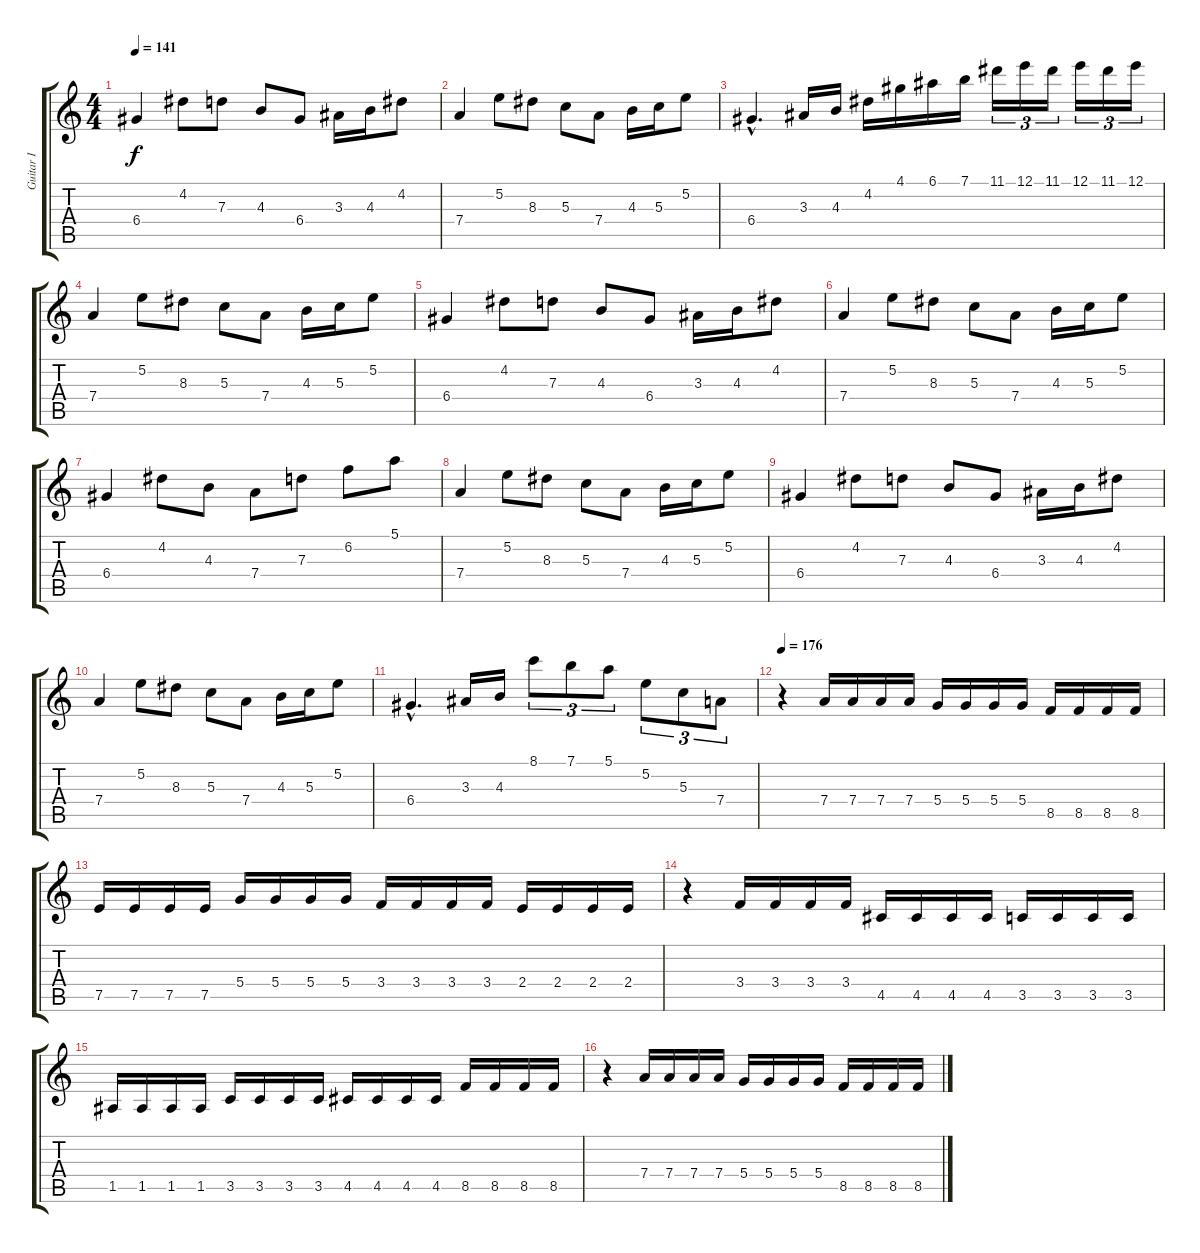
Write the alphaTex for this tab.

\track ("Guitar I" "Guitar I") {instrument distortionguitar}
\staff {score tabs}
\tuning (E4 B3 G3 D3 A2 E2) {hide}
\ts (4 4)
\tempo 141
\clef g2
\ks c
6.4.4{dy f} 4.2.8 7.3.8 4.3.8 6.4.8 3.3.16 4.3.16 4.2.8 |
7.4.4 5.2.8 8.3.8 5.3.8 7.4.8 4.3.16 5.3.16 5.2.8 |
6.4{hac}.4{d} 3.3.16 4.3.16 4.2.16 4.1.16 6.1.16 7.1.16 11.1.16{tu (3 2)} 12.1.16{tu (3 2)} 11.1.16{tu (3 2)} 12.1.16{tu (3 2)} 11.1.16{tu (3 2)} 12.1.16{tu (3 2)} |
7.4.4 5.2.8 8.3.8 5.3.8 7.4.8 4.3.16 5.3.16 5.2.8 |
6.4.4 4.2.8 7.3.8 4.3.8 6.4.8 3.3.16 4.3.16 4.2.8 |
7.4.4 5.2.8 8.3.8 5.3.8 7.4.8 4.3.16 5.3.16 5.2.8 |
6.4.4 4.2.8 4.3.8 7.4.8 7.3.8 6.2.8 5.1.8 |
7.4.4 5.2.8 8.3.8 5.3.8 7.4.8 4.3.16 5.3.16 5.2.8 |
6.4.4 4.2.8 7.3.8 4.3.8 6.4.8 3.3.16 4.3.16 4.2.8 |
7.4.4 5.2.8 8.3.8 5.3.8 7.4.8 4.3.16 5.3.16 5.2.8 |
6.4{hac}.4{d} 3.3.16 4.3.16 8.1.8{tu (3 2)} 7.1.8{tu (3 2)} 5.1.8{tu (3 2)} 5.2.8{tu (3 2)} 5.3.8{tu (3 2)} 7.4.8{tu (3 2)} |
\tempo 176
r.4 7.4.16 7.4.16 7.4.16 7.4.16 5.4.16 5.4.16 5.4.16 5.4.16 8.5.16 8.5.16 8.5.16 8.5.16 |
7.5.16 7.5.16 7.5.16 7.5.16 5.4.16 5.4.16 5.4.16 5.4.16 3.4.16 3.4.16 3.4.16 3.4.16 2.4.16 2.4.16 2.4.16 2.4.16 |
r.4 3.4.16 3.4.16 3.4.16 3.4.16 4.5.16 4.5.16 4.5.16 4.5.16 3.5.16 3.5.16 3.5.16 3.5.16 |
1.5.16 1.5.16 1.5.16 1.5.16 3.5.16 3.5.16 3.5.16 3.5.16 4.5.16 4.5.16 4.5.16 4.5.16 8.5.16 8.5.16 8.5.16 8.5.16 |
r.4 7.4.16 7.4.16 7.4.16 7.4.16 5.4.16 5.4.16 5.4.16 5.4.16 8.5.16 8.5.16 8.5.16 8.5.16
